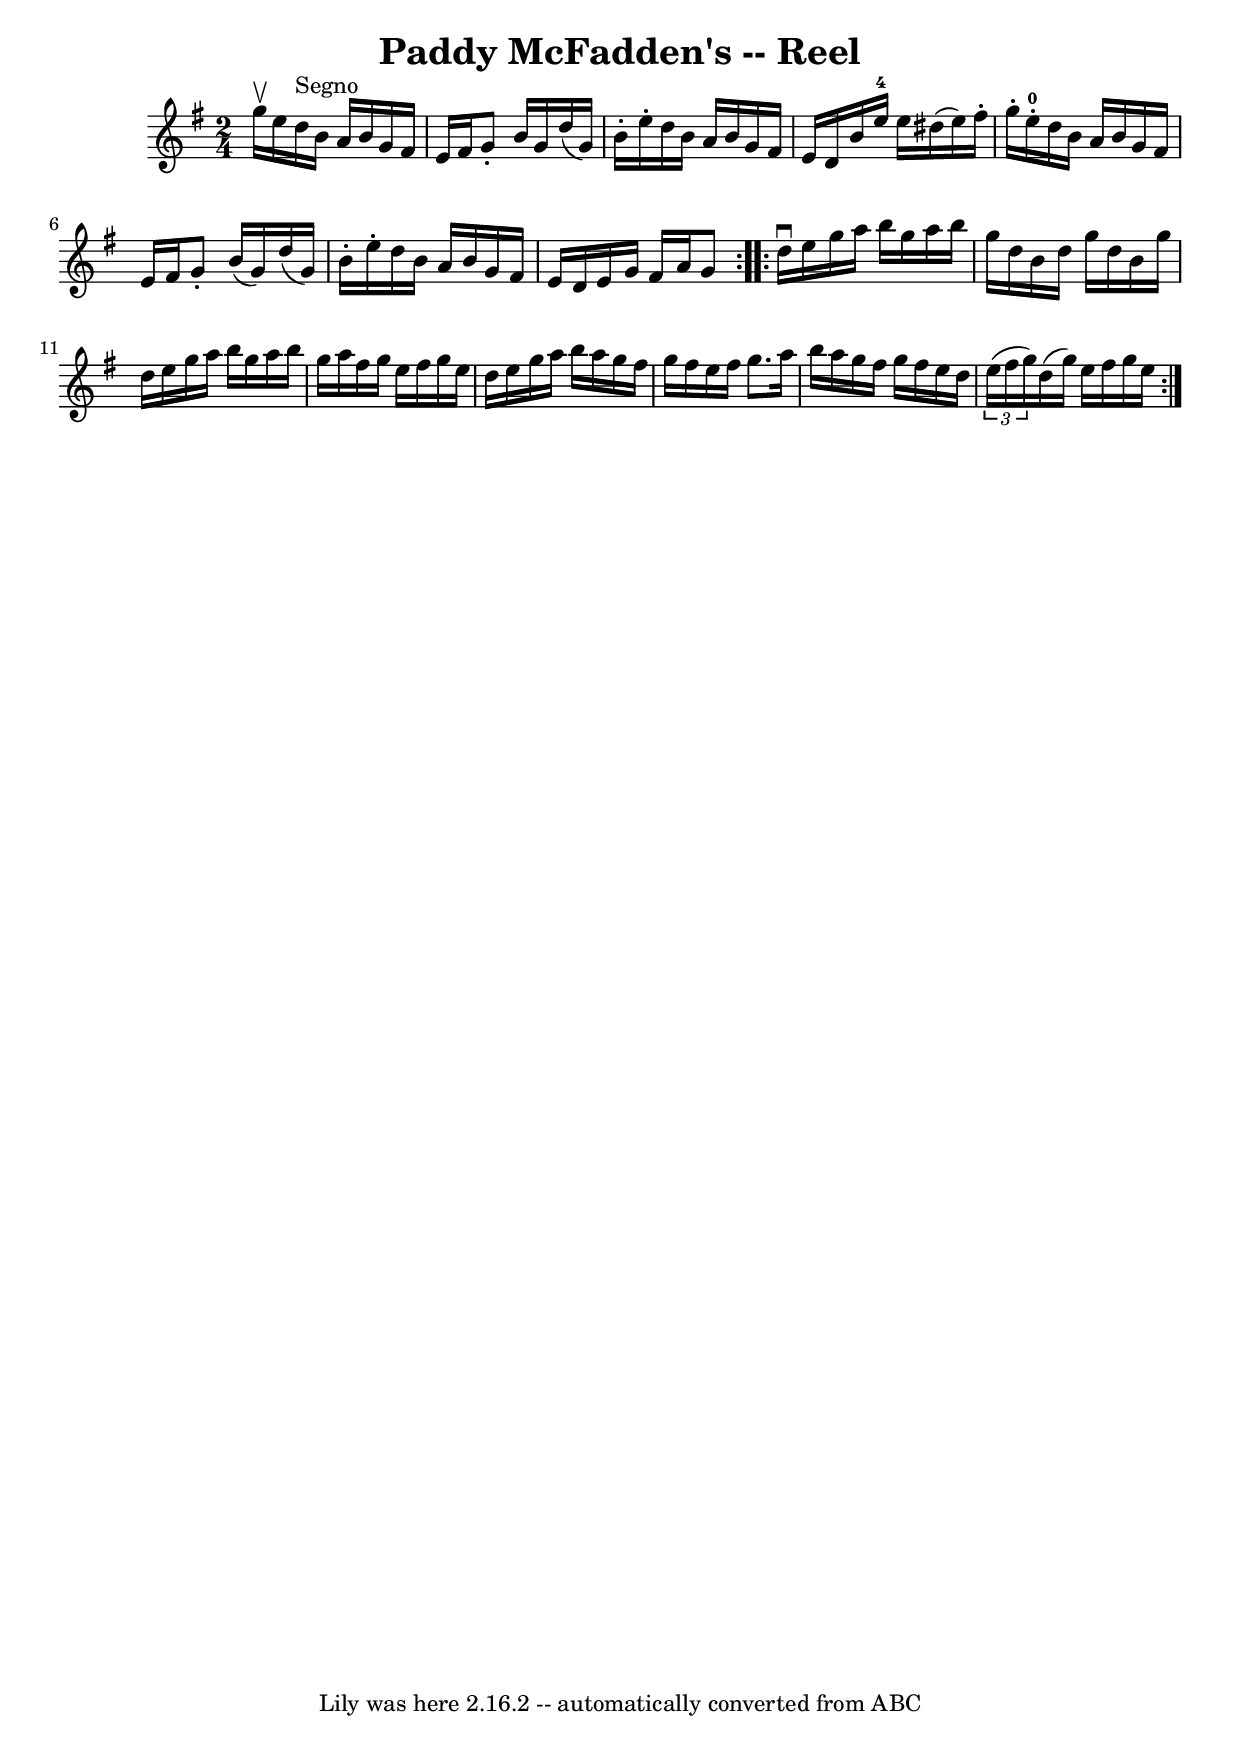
\version "2.16.2"
\include "Mammoth.ily"
\header {
  %% book = "Ryan's Mammoth Collection"
  crossRefNumber = "1"
  footnotes = "\\\\179"
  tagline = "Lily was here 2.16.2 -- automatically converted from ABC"
  title = "Paddy McFadden's -- Reel"

}
voicedefault =  {



  \repeat volta 2 {

    \time 2/4 
    \key g \major
    g''16^\upbow e''16    |
    d''16^"Segno"  
    b'16 a'16 b'16 g'16 fis'16 e'16 fis'16    |
    g'8 -.  
    b'16 g'16 d''16 (g'16) b'16 -. e''16 -.   |
    d''16    
    b'16 a'16 b'16 g'16 fis'16 e'16 d'16    |
    b'16    
    e''16-4 e''16 dis''16 (e''16) fis''16 -. g''16 -. e''16 -0-.   |
    d''16 b'16 a'16 b'16 g'16 fis'16 e'16   
    fis'16    |
    g'8 -. b'16 (g'16) d''16 (g'16) b'16 -. 
    e''16 -.   |
    d''16 b'16 a'16 b'16 g'16 fis'16 e'16 
    d'16    |
    e'16 g'16 fis'16 a'16 g'8    

  } 
  \repeat volta 2 {
    d''16^\downbow e''16 g''16 a''16 b''16    
    g''16 a''16 b''16    |
    g''16 d''16 b'16 d''16 g''16  
    d''16 b'16 g''16    |
    d''16 e''16 g''16 a''16    
    b''16 g''16 a''16 b''16    |
    g''16 a''16 fis''16    
    g''16 e''16 fis''16 g''16 e''16    |
    d''16 e''16    
    g''16 a''16 b''16 a''16 g''16 fis''16    |
    g''16    
    fis''16 e''16 fis''16 g''8. a''16    |
    b''16 a''16    
    g''16 fis''16 g''16 fis''16 e''16 d''16    |
    
    \times 2/3 { e''16 (fis''16 g''16) 
	       } d''16 (g''16) e''16   
    fis''16 g''16 e''16      
  }   

}

\score{
  <<

    \context Staff="default"
    {
      \voicedefault 
      
    }

  >>
  \layout {
    
  }
  \midi {
  }

}
